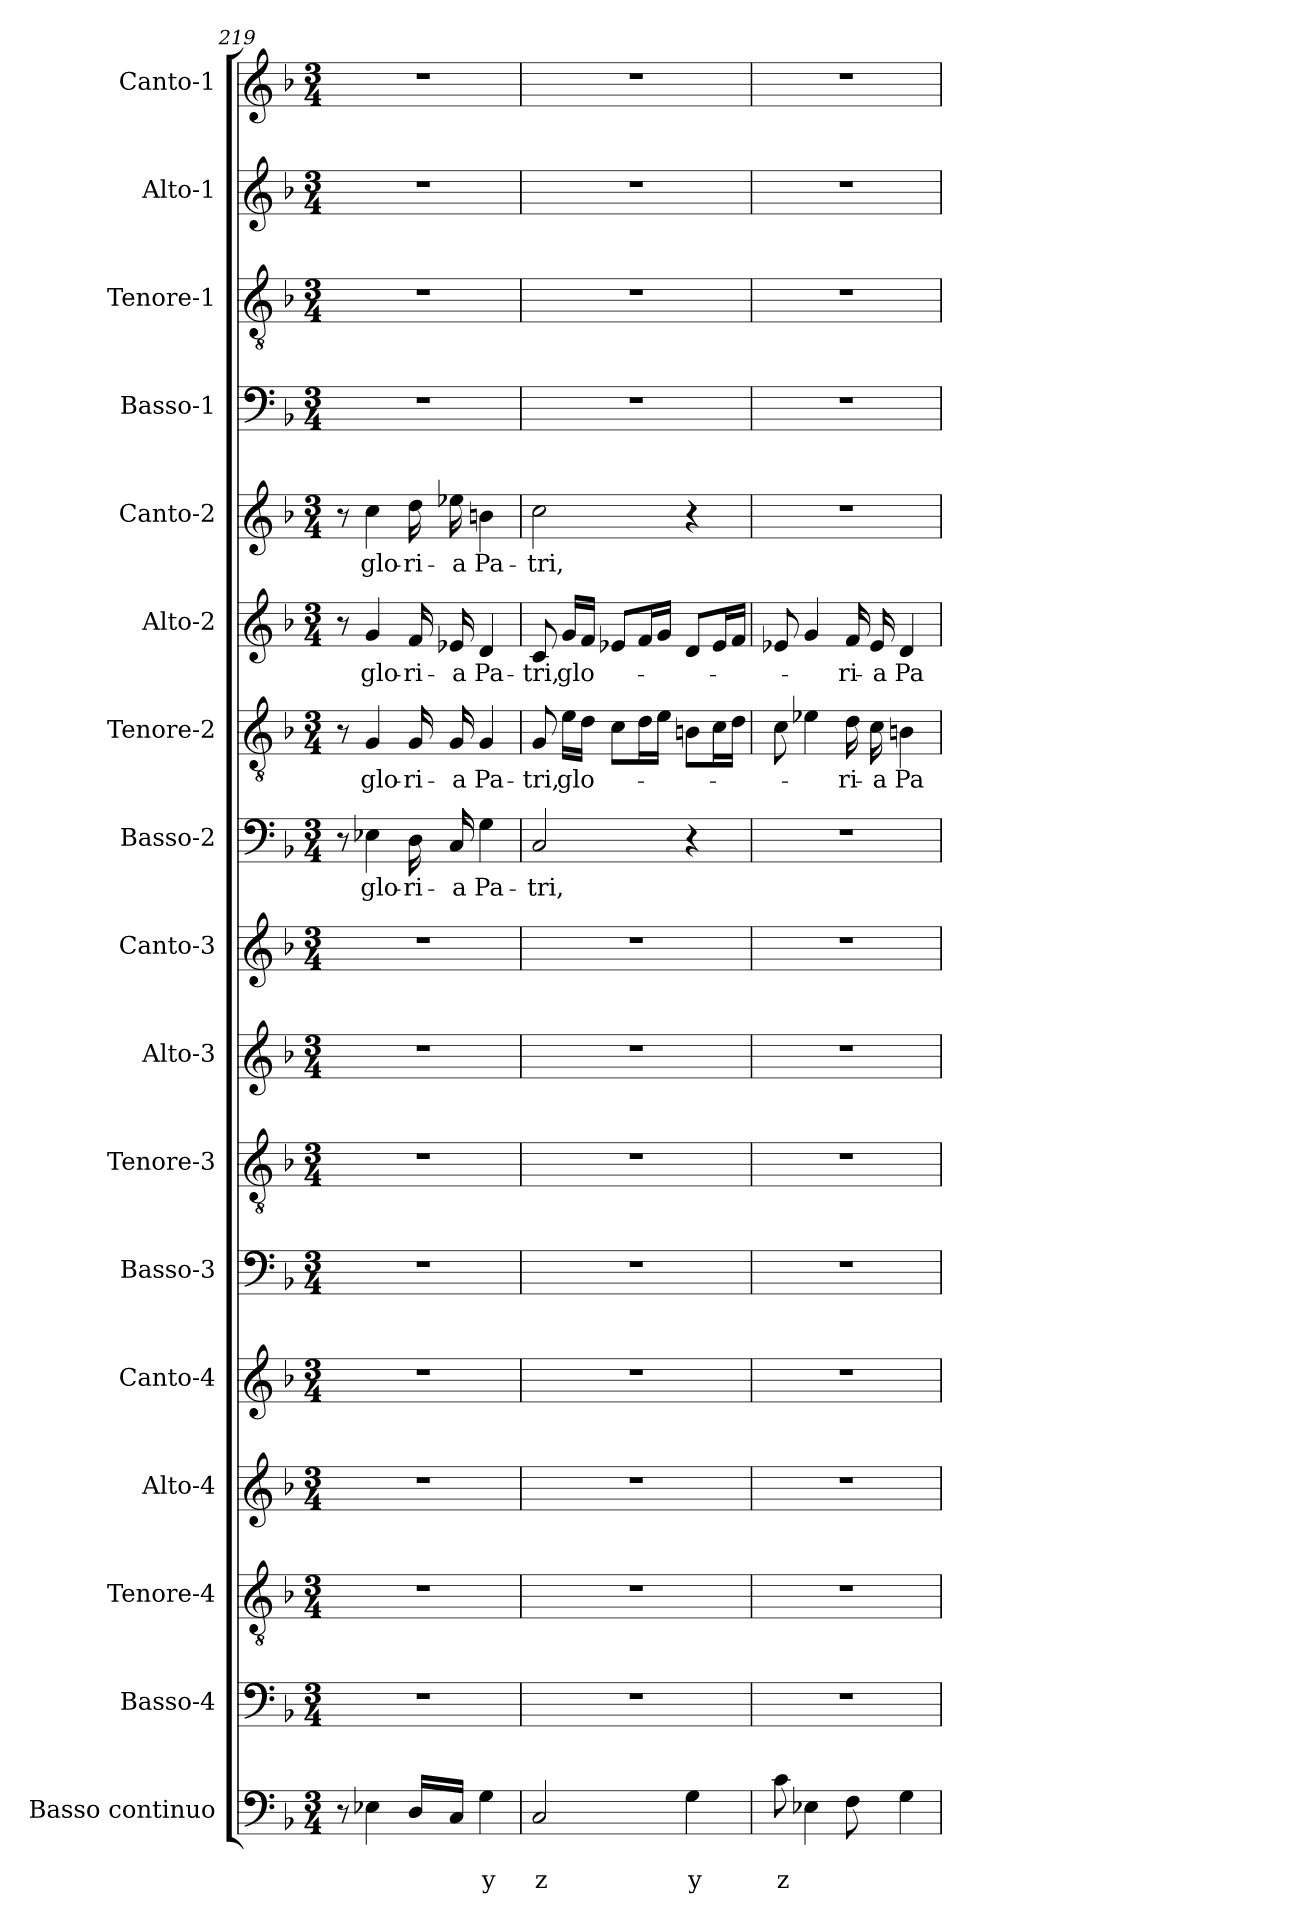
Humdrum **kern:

**kern	**text	**text	**kern	**kern	**kern	**kern	**kern	**kern	**kern	**kern	**kern	**text	**kern	**text	**kern	**text	**kern	**text	**kern	**kern	**kern	**kern
*part17	*part17	*part17	*part16	*part15	*part14	*part13	*part12	*part11	*part10	*part9	*part8	*part8	*part7	*part7	*part6	*part6	*part5	*part5	*part4	*part3	*part2	*part1
*staff17	*staff17	*staff17	*staff16	*staff15	*staff14	*staff13	*staff12	*staff11	*staff10	*staff9	*staff8	*staff8	*staff7	*staff7	*staff6	*staff6	*staff5	*staff5	*staff4	*staff3	*staff2	*staff1
*I"Basso continuo	*	*	*I"Basso-4	*I"Tenore-4	*I"Alto-4	*I"Canto-4	*I"Basso-3	*I"Tenore-3	*I"Alto-3	*I"Canto-3	*I"Basso-2	*	*I"Tenore-2	*	*I"Alto-2	*	*I"Canto-2	*	*I"Basso-1	*I"Tenore-1	*I"Alto-1	*I"Canto-1
*I'BC	*	*	*I'B4	*I'T4	*I'A4	*I'C4	*I'B3	*I'T3	*I'A3	*I'C3	*I'B2	*	*I'T2	*	*I'A2	*	*I'C2	*	*I'B1	*I'T1	*I'A1	*I'C1
*clefF4	*	*	*clefF4	*clefGv2	*clefG2	*clefG2	*clefF4	*clefGv2	*clefG2	*clefG2	*clefF4	*	*clefGv2	*	*clefG2	*	*clefG2	*	*clefF4	*clefGv2	*clefG2	*clefG2
*k[b-]	*	*	*k[b-]	*k[b-]	*k[b-]	*k[b-]	*k[b-]	*k[b-]	*k[b-]	*k[b-]	*k[b-]	*	*k[b-]	*	*k[b-]	*	*k[b-]	*	*k[b-]	*k[b-]	*k[b-]	*k[b-]
*F:	*	*	*F:	*F:	*F:	*F:	*F:	*F:	*F:	*F:	*F:	*	*F:	*	*F:	*	*F:	*	*F:	*F:	*F:	*F:
*M3/4	*	*	*M3/4	*M3/4	*M3/4	*M3/4	*M3/4	*M3/4	*M3/4	*M3/4	*M3/4	*	*M3/4	*	*M3/4	*	*M3/4	*	*M3/4	*M3/4	*M3/4	*M3/4
=219	=219	=219	=219	=219	=219	=219	=219	=219	=219	=219	=219	=219	=219	=219	=219	=219	=219	=219	=219	=219	=219	=219
8r	.	.	2.r	2.r	2.r	2.r	2.r	2.r	2.r	2.r	8r	.	8r	.	8r	.	8r	.	2.r	2.r	2.r	2.r
!	!	!	!	!	!	!	!	!	!	!	!	!LO:LY:b	!	!	!	!	!	!	!	!	!	!
!	!	!	!	!	!	!	!	!	!	!	!	!	!	!LO:LY:b	!	!	!	!	!	!	!	!
!	!	!	!	!	!	!	!	!	!	!	!	!	!	!	!	!LO:LY:b	!	!	!	!	!	!
!	!	!	!	!	!	!	!	!	!	!	!	!	!	!	!	!	!	!LO:LY:b	!	!	!	!
4E-X\	.	.	.	.	.	.	.	.	.	.	4E-X\	glo-	4G/	glo-	4g/	glo-	4cc\	glo-	.	.	.	.
!	!	!	!	!	!	!	!	!	!	!	!	!LO:LY:b	!	!	!	!	!	!	!	!	!	!
!	!	!	!	!	!	!	!	!	!	!	!	!	!	!LO:LY:b	!	!	!	!	!	!	!	!
!	!	!	!	!	!	!	!	!	!	!	!	!	!	!	!	!LO:LY:b	!	!	!	!	!	!
!	!	!	!	!	!	!	!	!	!	!	!	!	!	!	!	!	!	!LO:LY:b	!	!	!	!
16D/LL	.	.	.	.	.	.	.	.	.	.	16D\	-ri-	16G/	-ri-	16f/	-ri-	16dd\	-ri-	.	.	.	.
!	!	!	!	!	!	!	!	!	!	!	!	!LO:LY:b	!	!	!	!	!	!	!	!	!	!
!	!	!	!	!	!	!	!	!	!	!	!	!	!	!LO:LY:b	!	!	!	!	!	!	!	!
!	!	!	!	!	!	!	!	!	!	!	!	!	!	!	!	!LO:LY:b	!	!	!	!	!	!
!	!	!	!	!	!	!	!	!	!	!	!	!	!	!	!	!	!	!LO:LY:b	!	!	!	!
16C/JJ	.	.	.	.	.	.	.	.	.	.	16C/	-a	16G/	-a	16e-X/	-a	16ee-X\	-a	.	.	.	.
!	!	!LO:LY:b	!	!	!	!	!	!	!	!	!	!	!	!	!	!	!	!	!	!	!	!
!	!	!	!	!	!	!	!	!	!	!	!	!LO:LY:b	!	!	!	!	!	!	!	!	!	!
!	!	!	!	!	!	!	!	!	!	!	!	!	!	!LO:LY:b	!	!	!	!	!	!	!	!
!	!	!	!	!	!	!	!	!	!	!	!	!	!	!	!	!LO:LY:b	!	!	!	!	!	!
!	!	!	!	!	!	!	!	!	!	!	!	!	!	!	!	!	!	!LO:LY:b	!	!	!	!
4G\	.	y	.	.	.	.	.	.	.	.	4G\	Pa-	4G/	Pa-	4d/	Pa-	4bn\	Pa-	.	.	.	.
=220	=220	=220	=220	=220	=220	=220	=220	=220	=220	=220	=220	=220	=220	=220	=220	=220	=220	=220	=220	=220	=220	=220
!	!	!LO:LY:b	!	!	!	!	!	!	!	!	!	!	!	!	!	!	!	!	!	!	!	!
!	!	!	!	!	!	!	!	!	!	!	!	!LO:LY:b	!	!	!	!	!	!	!	!	!	!
!	!	!	!	!	!	!	!	!	!	!	!	!	!	!LO:LY:b	!	!	!	!	!	!	!	!
!	!	!	!	!	!	!	!	!	!	!	!	!	!	!	!	!LO:LY:b	!	!	!	!	!	!
!	!	!	!	!	!	!	!	!	!	!	!	!	!	!	!	!	!	!LO:LY:b	!	!	!	!
2C/	.	z	2.r	2.r	2.r	2.r	2.r	2.r	2.r	2.r	2C/	-tri,	8G/	-tri,	8c/	-tri,	2cc\	-tri,	2.r	2.r	2.r	2.r
!	!	!	!	!	!	!	!	!	!	!	!	!	!	!LO:LY:b	!	!	!	!	!	!	!	!
!	!	!	!	!	!	!	!	!	!	!	!	!	!	!	!	!LO:LY:b	!	!	!	!	!	!
.	.	.	.	.	.	.	.	.	.	.	.	.	16e\LL	glo-	16g/LL	glo-	.	.	.	.	.	.
.	.	.	.	.	.	.	.	.	.	.	.	.	16d\JJ	.	16f/JJ	.	.	.	.	.	.	.
.	.	.	.	.	.	.	.	.	.	.	.	.	8c\L	.	8e-X/L	.	.	.	.	.	.	.
.	.	.	.	.	.	.	.	.	.	.	.	.	16d\L	.	16f/L	.	.	.	.	.	.	.
.	.	.	.	.	.	.	.	.	.	.	.	.	16e\JJ	.	16g/JJ	.	.	.	.	.	.	.
!	!	!LO:LY:b	!	!	!	!	!	!	!	!	!	!	!	!	!	!	!	!	!	!	!	!
4G\	.	y	.	.	.	.	.	.	.	.	4r	.	8Bn\L	.	8d/L	.	4r	.	.	.	.	.
.	.	.	.	.	.	.	.	.	.	.	.	.	16c\L	.	16e-/L	.	.	.	.	.	.	.
.	.	.	.	.	.	.	.	.	.	.	.	.	16d\JJ	.	16f/JJ	.	.	.	.	.	.	.
=221	=221	=221	=221	=221	=221	=221	=221	=221	=221	=221	=221	=221	=221	=221	=221	=221	=221	=221	=221	=221	=221	=221
!	!	!LO:LY:b	!	!	!	!	!	!	!	!	!	!	!	!	!	!	!	!	!	!	!	!
8c\	.	z	2.r	2.r	2.r	2.r	2.r	2.r	2.r	2.r	2.r	.	8c\	.	8e-X/	.	2.r	.	2.r	2.r	2.r	2.r
4E-X\	.	.	.	.	.	.	.	.	.	.	.	.	4e-X\	.	4g/	.	.	.	.	.	.	.
!	!	!	!	!	!	!	!	!	!	!	!	!	!	!LO:LY:b	!	!	!	!	!	!	!	!
!	!	!	!	!	!	!	!	!	!	!	!	!	!	!	!	!LO:LY:b	!	!	!	!	!	!
8F\	.	.	.	.	.	.	.	.	.	.	.	.	16d\	-ri-	16f/	-ri-	.	.	.	.	.	.
!	!	!	!	!	!	!	!	!	!	!	!	!	!	!LO:LY:b	!	!	!	!	!	!	!	!
!	!	!	!	!	!	!	!	!	!	!	!	!	!	!	!	!LO:LY:b	!	!	!	!	!	!
.	.	.	.	.	.	.	.	.	.	.	.	.	16c\	-a	16e-/	-a	.	.	.	.	.	.
!	!	!	!	!	!	!	!	!	!	!	!	!	!	!LO:LY:b	!	!	!	!	!	!	!	!
!	!	!	!	!	!	!	!	!	!	!	!	!	!	!	!	!LO:LY:b	!	!	!	!	!	!
4G\	.	.	.	.	.	.	.	.	.	.	.	.	4Bn\	Pa-	4d/	Pa-	.	.	.	.	.	.
=	=	=	=	=	=	=	=	=	=	=	=	=	=	=	=	=	=	=	=	=	=	=
*-	*-	*-	*-	*-	*-	*-	*-	*-	*-	*-	*-	*-	*-	*-	*-	*-	*-	*-	*-	*-	*-	*-
